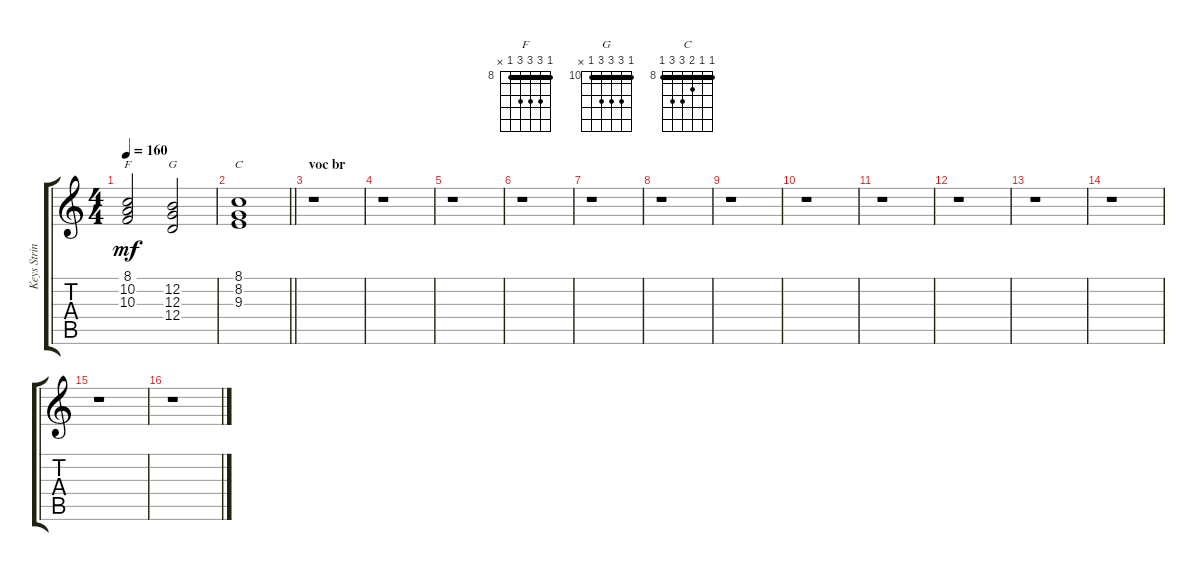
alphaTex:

\track ("Keys Strings 1" "Keys Strin") {instrument synthstrings1}
\staff {score tabs}
\tuning (E4 B3 G3 D3 A2 E2) {hide}
\chord ("F" 8 10 10 10 8 x) {firstfret 8 barre 8}
\chord ("G" 10 12 12 12 10 x) {firstfret 10 barre 10}
\chord ("C" 8 8 9 10 10 8) {firstfret 8 barre 8}
\ts (4 4)
\tempo 160
\clef g2
\ks c
(8.1 10.2 10.3).2{ch "F" dy mf} (12.2 12.3 12.4).2{ch "G"} |
\barLineRight lightlight
(8.1 8.2 9.3).1{ch "C"} |
\section ("" "voc br")
r.1 |
r.1 |
r.1 |
r.1 |
r.1 |
r.1 |
r.1 |
r.1 |
r.1 |
r.1 |
r.1 |
r.1 |
r.1 |
r.1
